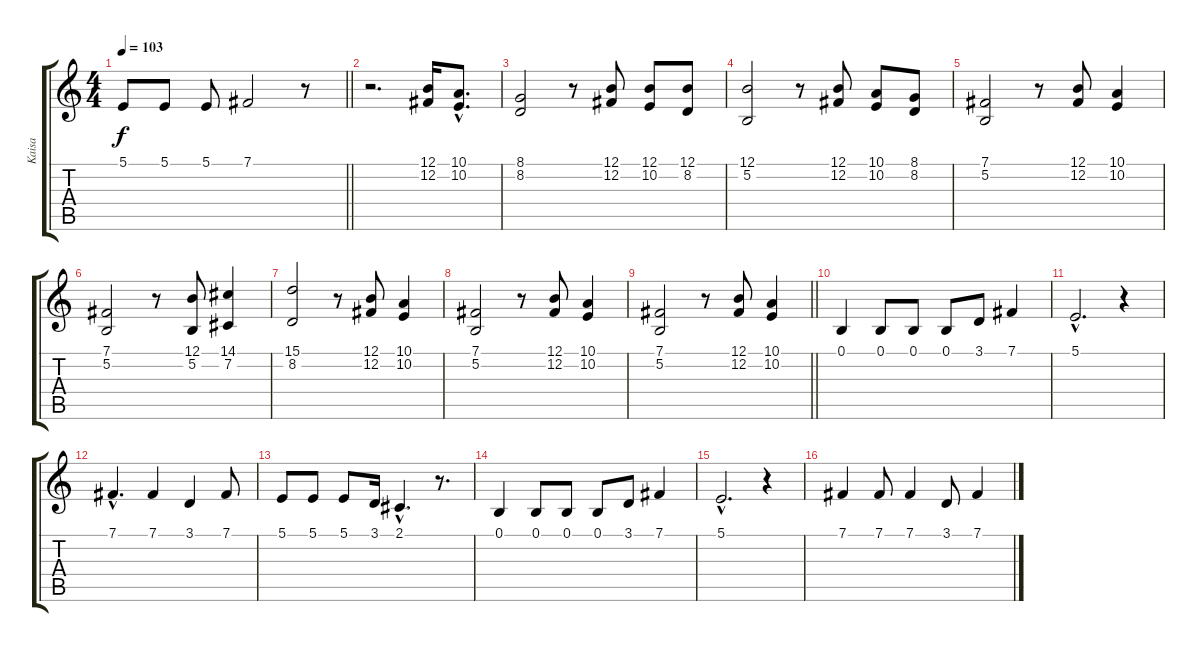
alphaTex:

\track ("Kaisa" "Kaisa") {instrument cello}
\staff {score tabs}
\tuning (B3 Gb3 D3 A2 E2 B1) {hide}
\ts (4 4)
\tempo 103
\clef g2
\barLineRight lightlight
\ks c
5.1.8{dy f} 5.1.8 5.1.8 7.1.2 r.8 |
r.2{d} (12.1 12.2).16 (10.1{hac} 10.2{hac}).8{d} |
(8.1 8.2).2 r.8 (12.1 12.2).8 (12.1 10.2).8 (12.1 8.2).8 |
(12.1 5.2).2 r.8 (12.1 12.2).8 (10.1 10.2).8 (8.1 8.2).8 |
(7.1 5.2).2 r.8 (12.1 12.2).8 (10.1 10.2).4 |
(7.1 5.2).2 r.8 (12.1 5.2).8 (14.1 7.2).4 |
(15.1 8.2).2 r.8 (12.1 12.2).8 (10.1 10.2).4 |
(7.1 5.2).2 r.8 (12.1 12.2).8 (10.1 10.2).4 |
\barLineRight lightlight
(7.1 5.2).2 r.8 (12.1 12.2).8 (10.1 10.2).4 |
0.1.4 0.1.8 0.1.8 0.1.8 3.1.8 7.1.4 |
5.1{hac}.2{d} r.4 |
7.1{hac}.4{d} 7.1.4 3.1.4 7.1.8 |
5.1.8 5.1.8 5.1.8 3.1.16 2.1{hac}.4{d} r.8{d} |
0.1.4 0.1.8 0.1.8 0.1.8 3.1.8 7.1.4 |
5.1{hac}.2{d} r.4 |
7.1.4 7.1.8 7.1.4 3.1.8 7.1.4
